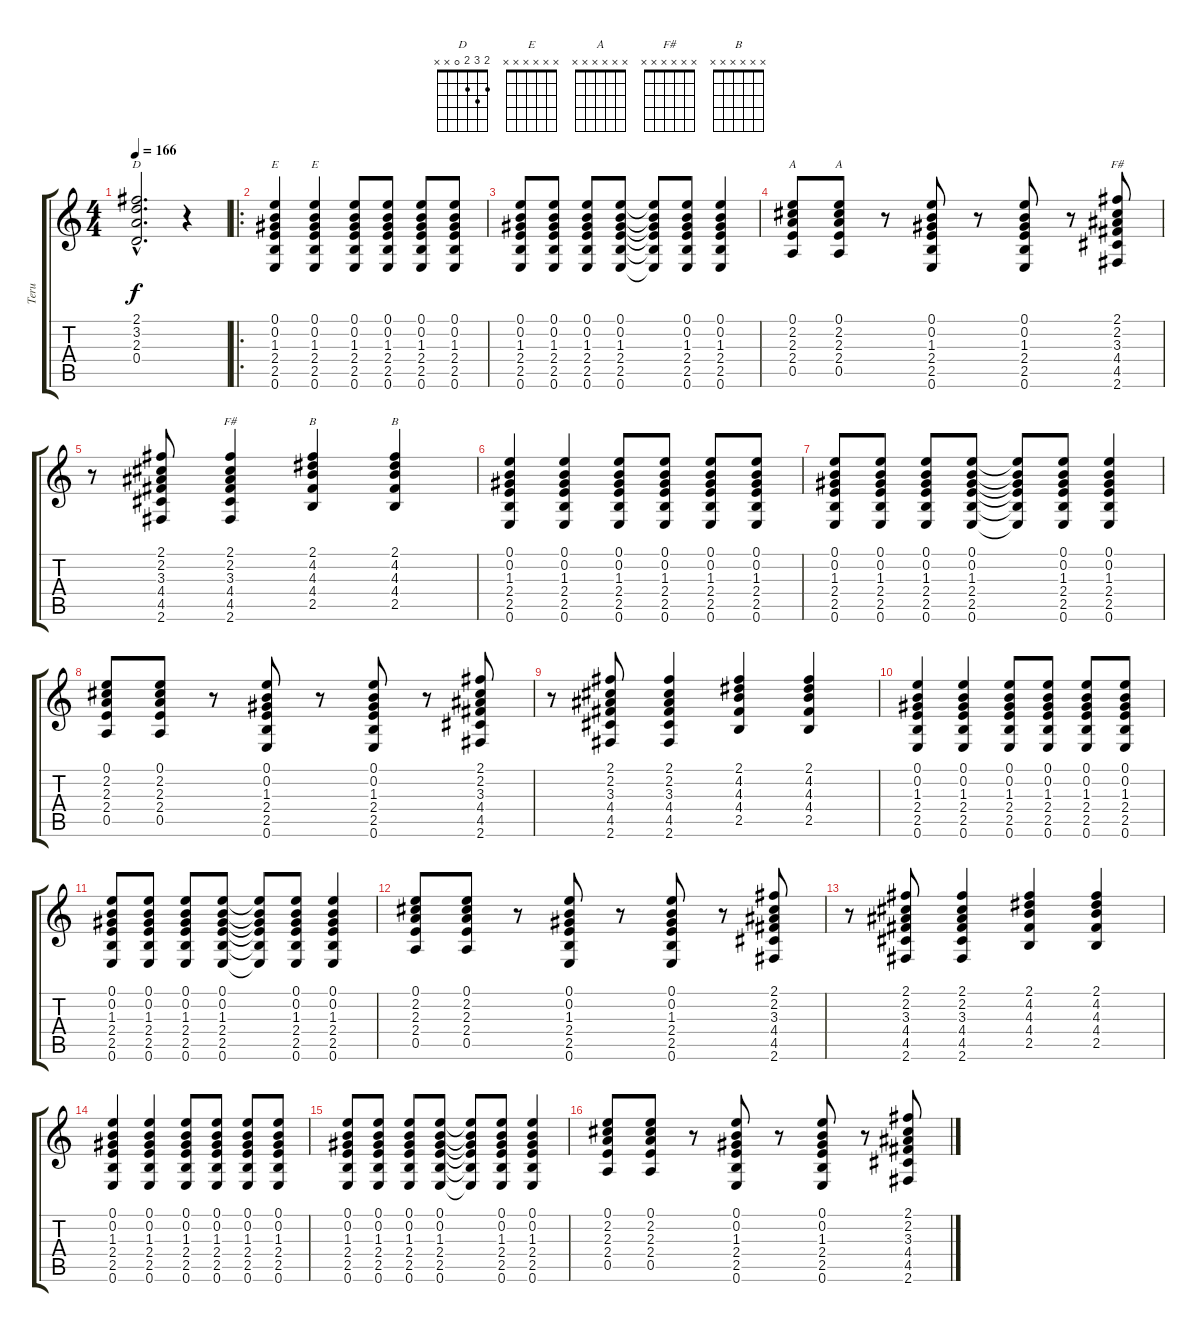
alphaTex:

\track ("Teru" "Teru") {instrument acousticguitarsteel}
\staff {score tabs}
\tuning (E4 B3 G3 D3 A2 E2) {hide}
\chord ("D" 2 3 2 0 x x)
\chord ("E" 0 0 1 2 2 0)
\chord ("E" x x x x x x) {firstfret 0}
\chord ("A" 0 2 2 2 0 x)
\chord ("A" x x x x x x) {firstfret 0}
\chord ("F#" 2 2 3 4 4 2)
\chord ("F#" x x x x x x) {firstfret 0}
\chord ("B" 2 4 4 4 2 x)
\chord ("B" x x x x x x) {firstfret 0}
\ts (4 4)
\tempo 166
\clef g2
\ks c
(2.1{hac} 3.2{hac} 2.3{hac} 0.4{hac}).2{d ch "D" dy f} r.4 |
\ro
(0.1 0.2 1.3 2.4 2.5 0.6).4{ch "E"} (0.1 0.2 1.3 2.4 2.5 0.6).4{ch "E"} (0.1 0.2 1.3 2.4 2.5 0.6).8 (0.1 0.2 1.3 2.4 2.5 0.6).8 (0.1 0.2 1.3 2.4 2.5 0.6).8 (0.1 0.2 1.3 2.4 2.5 0.6).8 |
(0.1 0.2 1.3 2.4 2.5 0.6).8 (0.1 0.2 1.3 2.4 2.5 0.6).8 (0.1 0.2 1.3 2.4 2.5 0.6).8 (0.1 0.2 1.3 2.4 2.5 0.6).8 (0.1{t} 0.2{t} 1.3{t} 2.4{t} 2.5{t} 0.6{t}).8 (0.1 0.2 1.3 2.4 2.5 0.6).8 (0.1 0.2 1.3 2.4 2.5 0.6).4 |
(0.1 2.2 2.3 2.4 0.5).8{ch "A"} (0.1 2.2 2.3 2.4 0.5).8{ch "A"} r.8 (0.1 0.2 1.3 2.4 2.5 0.6).8 r.8 (0.1 0.2 1.3 2.4 2.5 0.6).8 r.8 (2.1 2.2 3.3 4.4 4.5 2.6).8{ch "F#"} |
r.8 (2.1 2.2 3.3 4.4 4.5 2.6).8 (2.1 2.2 3.3 4.4 4.5 2.6).4{ch "F#"} (2.1 4.2 4.3 4.4 2.5).4{ch "B" volume 10} (2.1 4.2 4.3 4.4 2.5).4{ch "B" volume 10} |
(0.1 0.2 1.3 2.4 2.5 0.6).4 (0.1 0.2 1.3 2.4 2.5 0.6).4 (0.1 0.2 1.3 2.4 2.5 0.6).8 (0.1 0.2 1.3 2.4 2.5 0.6).8 (0.1 0.2 1.3 2.4 2.5 0.6).8 (0.1 0.2 1.3 2.4 2.5 0.6).8 |
(0.1 0.2 1.3 2.4 2.5 0.6).8 (0.1 0.2 1.3 2.4 2.5 0.6).8 (0.1 0.2 1.3 2.4 2.5 0.6).8 (0.1 0.2 1.3 2.4 2.5 0.6).8 (0.1{t} 0.2{t} 1.3{t} 2.4{t} 2.5{t} 0.6{t}).8 (0.1 0.2 1.3 2.4 2.5 0.6).8 (0.1 0.2 1.3 2.4 2.5 0.6).4 |
(0.1 2.2 2.3 2.4 0.5).8 (0.1 2.2 2.3 2.4 0.5).8 r.8 (0.1 0.2 1.3 2.4 2.5 0.6).8 r.8 (0.1 0.2 1.3 2.4 2.5 0.6).8 r.8 (2.1 2.2 3.3 4.4 4.5 2.6).8 |
r.8 (2.1 2.2 3.3 4.4 4.5 2.6).8 (2.1 2.2 3.3 4.4 4.5 2.6).4 (2.1 4.2 4.3 4.4 2.5).4{volume 10} (2.1 4.2 4.3 4.4 2.5).4{volume 10} |
(0.1 0.2 1.3 2.4 2.5 0.6).4 (0.1 0.2 1.3 2.4 2.5 0.6).4 (0.1 0.2 1.3 2.4 2.5 0.6).8 (0.1 0.2 1.3 2.4 2.5 0.6).8 (0.1 0.2 1.3 2.4 2.5 0.6).8 (0.1 0.2 1.3 2.4 2.5 0.6).8 |
(0.1 0.2 1.3 2.4 2.5 0.6).8 (0.1 0.2 1.3 2.4 2.5 0.6).8 (0.1 0.2 1.3 2.4 2.5 0.6).8 (0.1 0.2 1.3 2.4 2.5 0.6).8 (0.1{t} 0.2{t} 1.3{t} 2.4{t} 2.5{t} 0.6{t}).8 (0.1 0.2 1.3 2.4 2.5 0.6).8 (0.1 0.2 1.3 2.4 2.5 0.6).4 |
(0.1 2.2 2.3 2.4 0.5).8 (0.1 2.2 2.3 2.4 0.5).8 r.8 (0.1 0.2 1.3 2.4 2.5 0.6).8 r.8 (0.1 0.2 1.3 2.4 2.5 0.6).8 r.8 (2.1 2.2 3.3 4.4 4.5 2.6).8 |
r.8 (2.1 2.2 3.3 4.4 4.5 2.6).8 (2.1 2.2 3.3 4.4 4.5 2.6).4 (2.1 4.2 4.3 4.4 2.5).4{volume 10} (2.1 4.2 4.3 4.4 2.5).4{volume 10} |
(0.1 0.2 1.3 2.4 2.5 0.6).4 (0.1 0.2 1.3 2.4 2.5 0.6).4 (0.1 0.2 1.3 2.4 2.5 0.6).8 (0.1 0.2 1.3 2.4 2.5 0.6).8 (0.1 0.2 1.3 2.4 2.5 0.6).8 (0.1 0.2 1.3 2.4 2.5 0.6).8 |
(0.1 0.2 1.3 2.4 2.5 0.6).8 (0.1 0.2 1.3 2.4 2.5 0.6).8 (0.1 0.2 1.3 2.4 2.5 0.6).8 (0.1 0.2 1.3 2.4 2.5 0.6).8 (0.1{t} 0.2{t} 1.3{t} 2.4{t} 2.5{t} 0.6{t}).8 (0.1 0.2 1.3 2.4 2.5 0.6).8 (0.1 0.2 1.3 2.4 2.5 0.6).4 |
(0.1 2.2 2.3 2.4 0.5).8 (0.1 2.2 2.3 2.4 0.5).8 r.8 (0.1 0.2 1.3 2.4 2.5 0.6).8 r.8 (0.1 0.2 1.3 2.4 2.5 0.6).8 r.8 (2.1 2.2 3.3 4.4 4.5 2.6).8
